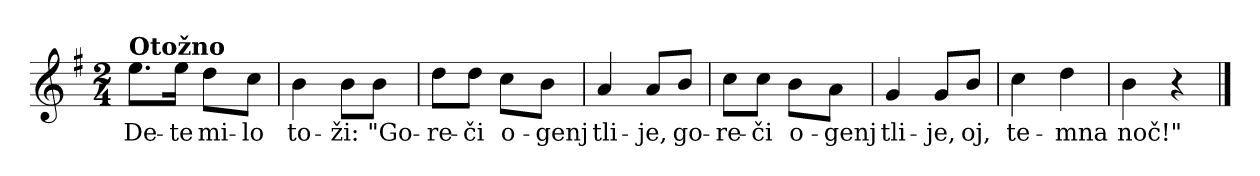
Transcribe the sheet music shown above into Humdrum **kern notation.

**kern	**text
*part1	*part1
*staff1	*staff1
*clefG2	*
*k[f#]	*
*G:	*
*M2/4	*
=1	=1
!LO:TX:a:B:t=Otožno	!
!	!LO:LY:b
8.ee\L	De-
!	!LO:LY:b
16ee\Jk	-te
!	!LO:LY:b
8dd\L	mi-
!	!LO:LY:b
8cc\J	-lo
=2	=2
!	!LO:LY:b
4b\	to-
!	!LO:LY:b
8b\L	-ži:
!	!LO:LY:b
8b\J	"Go-
=3	=3
!	!LO:LY:b
8dd\L	-re-
!	!LO:LY:b
8dd\J	-či
!	!LO:LY:b
8cc\L	o-
!	!LO:LY:b
8b\J	-genj
=4	=4
!	!LO:LY:b
4a/	tli-
!	!LO:LY:b
8a/L	-je,
!	!LO:LY:b
8b/J	go-
=5	=5
!	!LO:LY:b
8cc\L	-re-
!	!LO:LY:b
8cc\J	-či
!	!LO:LY:b
8b\L	o-
!	!LO:LY:b
8a\J	-genj
=6	=6
!	!LO:LY:b
4g/	tli-
!	!LO:LY:b
8g/L	-je,
!	!LO:LY:b
8b/J	oj,
=7	=7
!	!LO:LY:b
4cc\	te-
!	!LO:LY:b
4dd\	-mna
=8	=8
!	!LO:LY:b
4b\	noč!"
4r	.
==	==
*-	*-
